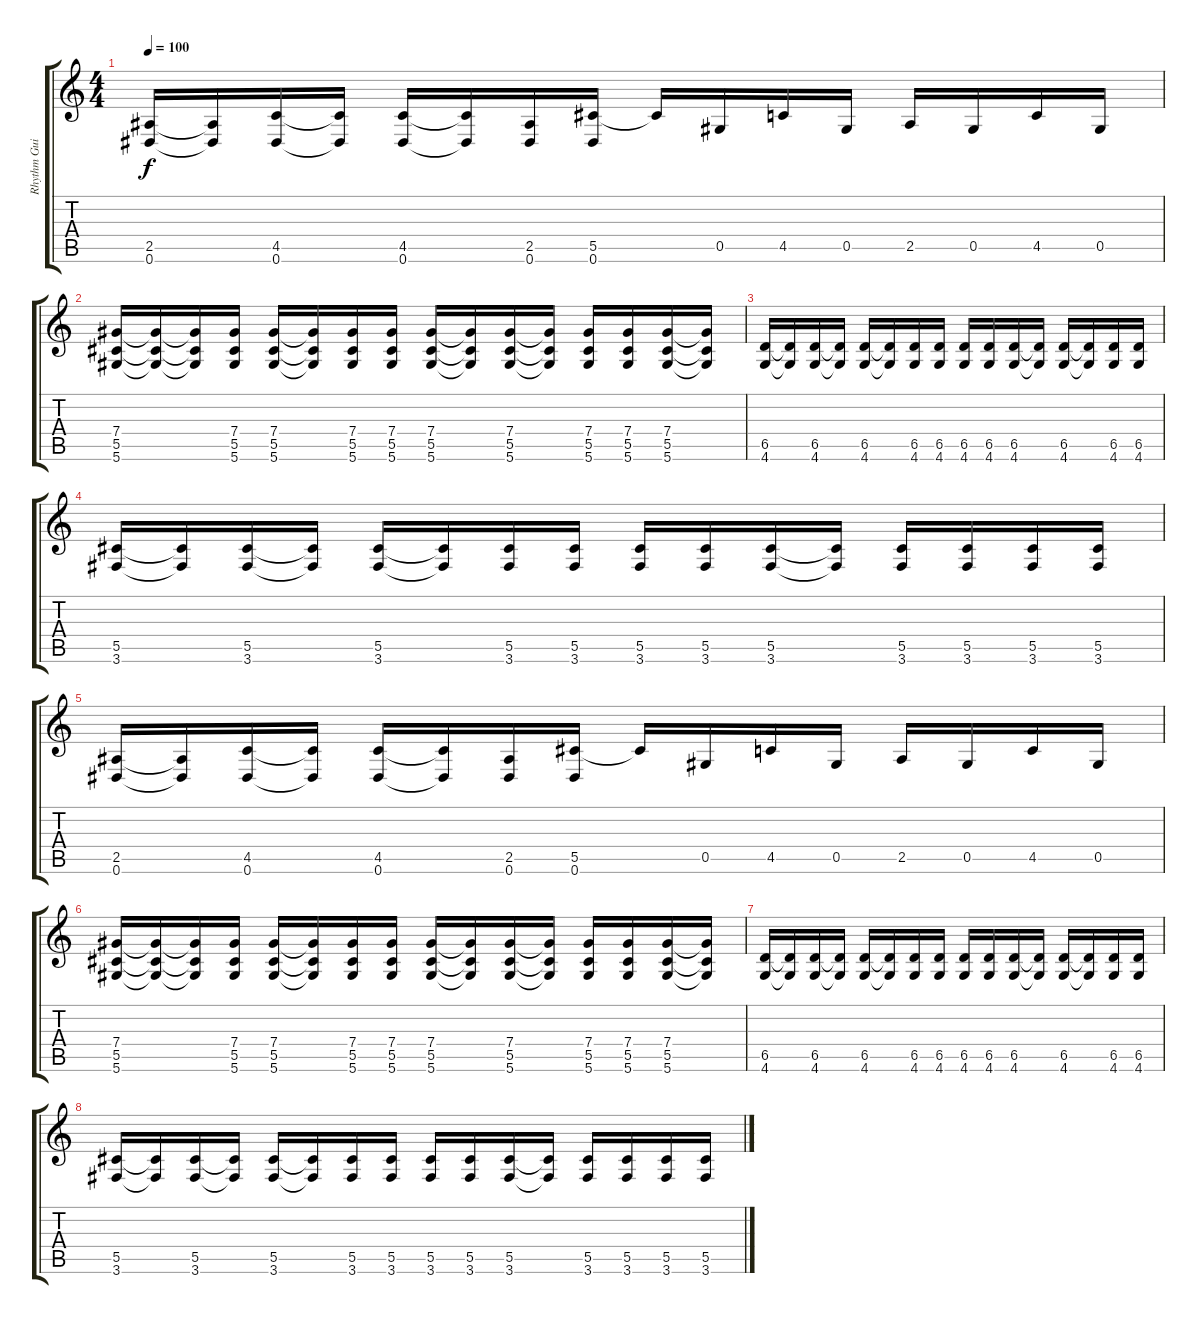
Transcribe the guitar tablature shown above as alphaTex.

\track ("Rhythm Guitar 1" "Rhythm Gui") {instrument overdrivenguitar}
\staff {score tabs}
\tuning (Eb4 Bb3 Gb3 Db3 Ab2 Eb2) {hide}
\ts (4 4)
\tempo 100
\clef g2
\ks c
(2.5 0.6).16{dy f} (2.5{t} 0.6{t}).16 (4.5 0.6).16 (4.5{t} 0.6{t}).16 (4.5 0.6).16 (4.5{t} 0.6{t}).16 (2.5 0.6).16 (5.5 0.6).16 5.5{t}.16 0.5.16 4.5.16 0.5.16 2.5.16 0.5.16 4.5.16 0.5.16 |
(7.4 5.5 5.6).16 (7.4{t} 5.5{t} 5.6{t}).16 (7.4{t} 5.5{t} 5.6{t}).16 (7.4 5.5 5.6).16 (7.4 5.5 5.6).16 (7.4{t} 5.5{t} 5.6{t}).16 (7.4 5.5 5.6).16 (7.4 5.5 5.6).16 (7.4 5.5 5.6).16 (7.4{t} 5.5{t} 5.6{t}).16 (7.4 5.5 5.6).16 (7.4{t} 5.5{t} 5.6{t}).16 (7.4 5.5 5.6).16 (7.4 5.5 5.6).16 (7.4 5.5 5.6).16 (7.4{t} 5.5{t} 5.6{t}).16 |
(6.5 4.6).16 (6.5{t} 4.6{t}).16 (6.5 4.6).16 (6.5{t} 4.6{t}).16 (6.5 4.6).16 (6.5{t} 4.6{t}).16 (6.5 4.6).16 (6.5 4.6).16 (6.5 4.6).16 (6.5 4.6).16 (6.5 4.6).16 (6.5{t} 4.6{t}).16 (6.5 4.6).16 (6.5{t} 4.6{t}).16 (6.5 4.6).16 (6.5 4.6).16 |
(5.5 3.6).16 (5.5{t} 3.6{t}).16 (5.5 3.6).16 (5.5{t} 3.6{t}).16 (5.5 3.6).16 (5.5{t} 3.6{t}).16 (5.5 3.6).16 (5.5 3.6).16 (5.5 3.6).16 (5.5 3.6).16 (5.5 3.6).16 (5.5{t} 3.6{t}).16 (5.5 3.6).16 (5.5 3.6).16 (5.5 3.6).16 (5.5 3.6).16 |
(2.5 0.6).16 (2.5{t} 0.6{t}).16 (4.5 0.6).16 (4.5{t} 0.6{t}).16 (4.5 0.6).16 (4.5{t} 0.6{t}).16 (2.5 0.6).16 (5.5 0.6).16 5.5{t}.16 0.5.16 4.5.16 0.5.16 2.5.16 0.5.16 4.5.16 0.5.16 |
(7.4 5.5 5.6).16 (7.4{t} 5.5{t} 5.6{t}).16 (7.4{t} 5.5{t} 5.6{t}).16 (7.4 5.5 5.6).16 (7.4 5.5 5.6).16 (7.4{t} 5.5{t} 5.6{t}).16 (7.4 5.5 5.6).16 (7.4 5.5 5.6).16 (7.4 5.5 5.6).16 (7.4{t} 5.5{t} 5.6{t}).16 (7.4 5.5 5.6).16 (7.4{t} 5.5{t} 5.6{t}).16 (7.4 5.5 5.6).16 (7.4 5.5 5.6).16 (7.4 5.5 5.6).16 (7.4{t} 5.5{t} 5.6{t}).16 |
(6.5 4.6).16 (6.5{t} 4.6{t}).16 (6.5 4.6).16 (6.5{t} 4.6{t}).16 (6.5 4.6).16 (6.5{t} 4.6{t}).16 (6.5 4.6).16 (6.5 4.6).16 (6.5 4.6).16 (6.5 4.6).16 (6.5 4.6).16 (6.5{t} 4.6{t}).16 (6.5 4.6).16 (6.5{t} 4.6{t}).16 (6.5 4.6).16 (6.5 4.6).16 |
(5.5 3.6).16 (5.5{t} 3.6{t}).16 (5.5 3.6).16 (5.5{t} 3.6{t}).16 (5.5 3.6).16 (5.5{t} 3.6{t}).16 (5.5 3.6).16 (5.5 3.6).16 (5.5 3.6).16 (5.5 3.6).16 (5.5 3.6).16 (5.5{t} 3.6{t}).16 (5.5 3.6).16 (5.5 3.6).16 (5.5 3.6).16 (5.5 3.6).16
